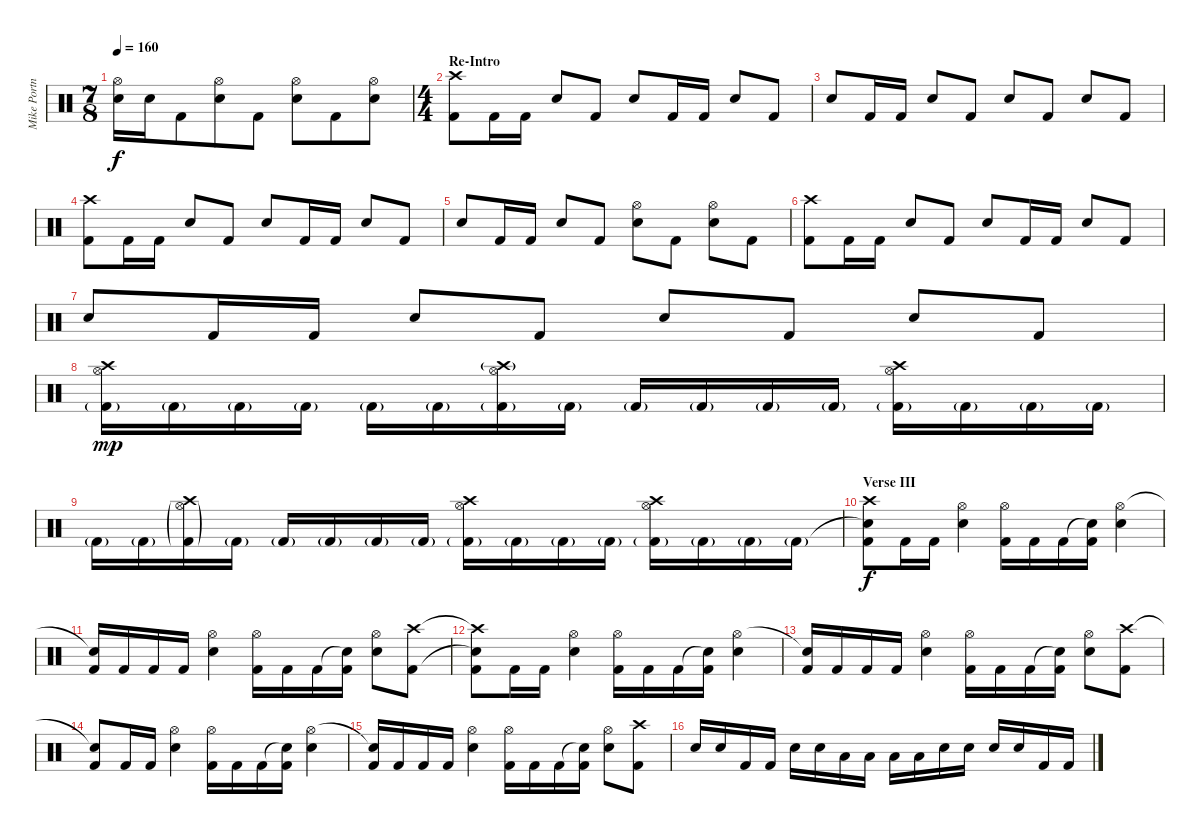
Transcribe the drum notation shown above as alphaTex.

\track ("Mike Portnoy Drums/Percussion" "Mike Portn") {instrument percussion}
\staff {score}
\articulation defaults
\ts (7 8)
\tempo 160
\clef neutral
\ks c
("Hi-Hat (open)" "Snare (hit) 2").16{dy f} "Snare (hit) 2".16 "Kick (hit) 2".8 ("Hi-Hat (open)" "Snare (hit) 2").8 "Kick (hit) 2".8 ("Hi-Hat (open)" "Snare (hit) 2").8 "Kick (hit) 2".8 ("Hi-Hat (open)" "Snare (hit) 2").8 |
\ts (4 4)
\section ("" "Re-Intro")
("Crash high (hit)" "Kick (hit) 2").8 "Kick (hit) 2".16 "Kick (hit) 2".16 "Snare (hit) 2".8 "Kick (hit) 2".8 "Snare (hit) 2".8 "Kick (hit) 2".16 "Kick (hit) 2".16 "Snare (hit) 2".8 "Kick (hit) 2".8 |
"Snare (hit) 2".8 "Kick (hit) 2".16 "Kick (hit) 2".16 "Snare (hit) 2".8 "Kick (hit) 2".8 "Snare (hit) 2".8 "Kick (hit) 2".8 "Snare (hit) 2".8 "Kick (hit) 2".8 |
("Crash high (hit)" "Kick (hit) 2").8 "Kick (hit) 2".16 "Kick (hit) 2".16 "Snare (hit) 2".8 "Kick (hit) 2".8 "Snare (hit) 2".8 "Kick (hit) 2".16 "Kick (hit) 2".16 "Snare (hit) 2".8 "Kick (hit) 2".8 |
"Snare (hit) 2".8 "Kick (hit) 2".16 "Kick (hit) 2".16 "Snare (hit) 2".8 "Kick (hit) 2".8 ("Hi-Hat (open)" "Snare (hit) 2").8 "Kick (hit) 2".8 ("Hi-Hat (open)" "Snare (hit) 2").8 "Kick (hit) 2".8 |
("Crash high (hit)" "Kick (hit) 2").8 "Kick (hit) 2".16 "Kick (hit) 2".16 "Snare (hit) 2".8 "Kick (hit) 2".8 "Snare (hit) 2".8 "Kick (hit) 2".16 "Kick (hit) 2".16 "Snare (hit) 2".8 "Kick (hit) 2".8 |
"Snare (hit) 2".8 "Kick (hit) 2".16 "Kick (hit) 2".16 "Snare (hit) 2".8 "Kick (hit) 2".8 "Snare (hit) 2".8 "Kick (hit) 2".8 "Snare (hit) 2".8 "Kick (hit) 2".8 |
("Hi-Hat (open)" "Crash high (hit)" "Kick (hit) 2"{g}).16{dy mp} "Kick (hit) 2"{g}.16 "Kick (hit) 2"{g}.16 "Kick (hit) 2"{g}.16 "Kick (hit) 2"{g}.16 "Kick (hit) 2"{g}.16 ("Hi-Hat (open)" "Crash high (hit)"{g} "Kick (hit) 2"{g}).16 "Kick (hit) 2"{g}.16 "Kick (hit) 2"{g}.16 "Kick (hit) 2"{g}.16 "Kick (hit) 2"{g}.16 "Kick (hit) 2"{g}.16 ("Crash high (hit)" "Hi-Hat (open)" "Kick (hit) 2"{g}).16 "Kick (hit) 2"{g}.16 "Kick (hit) 2"{g}.16 "Kick (hit) 2"{g}.16 |
"Kick (hit) 2"{g}.16 "Kick (hit) 2"{g}.16 ("Crash high (hit)" "Hi-Hat (open)"{g} "Kick (hit) 2"{g}).16 "Kick (hit) 2"{g}.16 "Kick (hit) 2"{g}.16 "Kick (hit) 2"{g}.16 "Kick (hit) 2"{g}.16 "Kick (hit) 2"{g}.16 ("Hi-Hat (open)" "Crash high (hit)" "Kick (hit) 2"{g}).16 "Kick (hit) 2"{g}.16 "Kick (hit) 2"{g}.16 "Kick (hit) 2"{g}.16 ("Hi-Hat (open)" "Crash high (hit)" "Kick (hit) 2"{g}).16 "Kick (hit) 2"{g}.16 "Kick (hit) 2"{g}.16 "Kick (hit) 2"{g}.16 |
\section ("" "Verse III")
("Snare (hit)"{t} "Crash high (hit)" "Kick (hit) 2").8{dy f} "Kick (hit) 2".16 "Kick (hit) 2".16 ("Hi-Hat (open)" "Snare (hit) 2").4 ("Hi-Hat (open)" "Kick (hit) 2").16 "Kick (hit) 2".16 "Kick (hit) 2".16 ("Snare (hit)"{t} "Kick (hit) 2").16 ("Hi-Hat (open)" "Snare (hit) 2").4 |
("Snare (hit)"{t} "Kick (hit) 2").16 "Kick (hit) 2".16 "Kick (hit) 2".16 "Kick (hit) 2".16 ("Hi-Hat (open)" "Snare (hit) 2").4 ("Hi-Hat (open)" "Kick (hit) 2").16 "Kick (hit) 2".16 "Kick (hit) 2".16 ("Snare (hit)"{t} "Kick (hit) 2").16 ("Hi-Hat (open)" "Snare (hit) 2").8 ("Crash high (hit)" "Kick (hit) 2").8 |
("Crash high (hit)"{t} "Snare (hit)"{t} "Kick (hit) 2").8 "Kick (hit) 2".16 "Kick (hit) 2".16 ("Hi-Hat (open)" "Snare (hit) 2").4 ("Hi-Hat (open)" "Kick (hit) 2").16 "Kick (hit) 2".16 "Kick (hit) 2".16 ("Snare (hit)"{t} "Kick (hit) 2").16 ("Hi-Hat (open)" "Snare (hit) 2").4 |
("Snare (hit)"{t} "Kick (hit) 2").16 "Kick (hit) 2".16 "Kick (hit) 2".16 "Kick (hit) 2".16 ("Hi-Hat (open)" "Snare (hit) 2").4 ("Hi-Hat (open)" "Kick (hit) 2").16 "Kick (hit) 2".16 "Kick (hit) 2".16 ("Snare (hit)"{t} "Kick (hit) 2").16 ("Hi-Hat (open)" "Snare (hit) 2").8 ("Crash high (hit)" "Kick (hit) 2").8 |
("Snare (hit)"{t} "Kick (hit) 2").8 "Kick (hit) 2".16 "Kick (hit) 2".16 ("Hi-Hat (open)" "Snare (hit) 2").4 ("Hi-Hat (open)" "Kick (hit) 2").16 "Kick (hit) 2".16 "Kick (hit) 2".16 ("Snare (hit)"{t} "Kick (hit) 2").16 ("Hi-Hat (open)" "Snare (hit) 2").4 |
("Snare (hit)"{t} "Kick (hit) 2").16 "Kick (hit) 2".16 "Kick (hit) 2".16 "Kick (hit) 2".16 ("Hi-Hat (open)" "Snare (hit) 2").4 ("Hi-Hat (open)" "Kick (hit) 2").16 "Kick (hit) 2".16 "Kick (hit) 2".16 ("Snare (hit)"{t} "Kick (hit) 2").16 ("Hi-Hat (open)" "Snare (hit) 2").8 ("Crash high (hit)" "Kick (hit) 2").8 |
"Snare (hit) 2".16 "Snare (hit) 2".16 "Kick (hit) 2".16 "Kick (hit) 2".16 "Snare (hit) 2".16 "Snare (hit) 2".16 "Low Tom (hit)".16 "Low Tom (hit)".16 "Low Floor Tom (hit)".16 "Low Floor Tom (hit)".16 "Snare (hit) 2".16 "Snare (hit) 2".16 "Snare (hit) 2".16 "Snare (hit) 2".16 "Kick (hit) 2".16 "Kick (hit) 2".16
